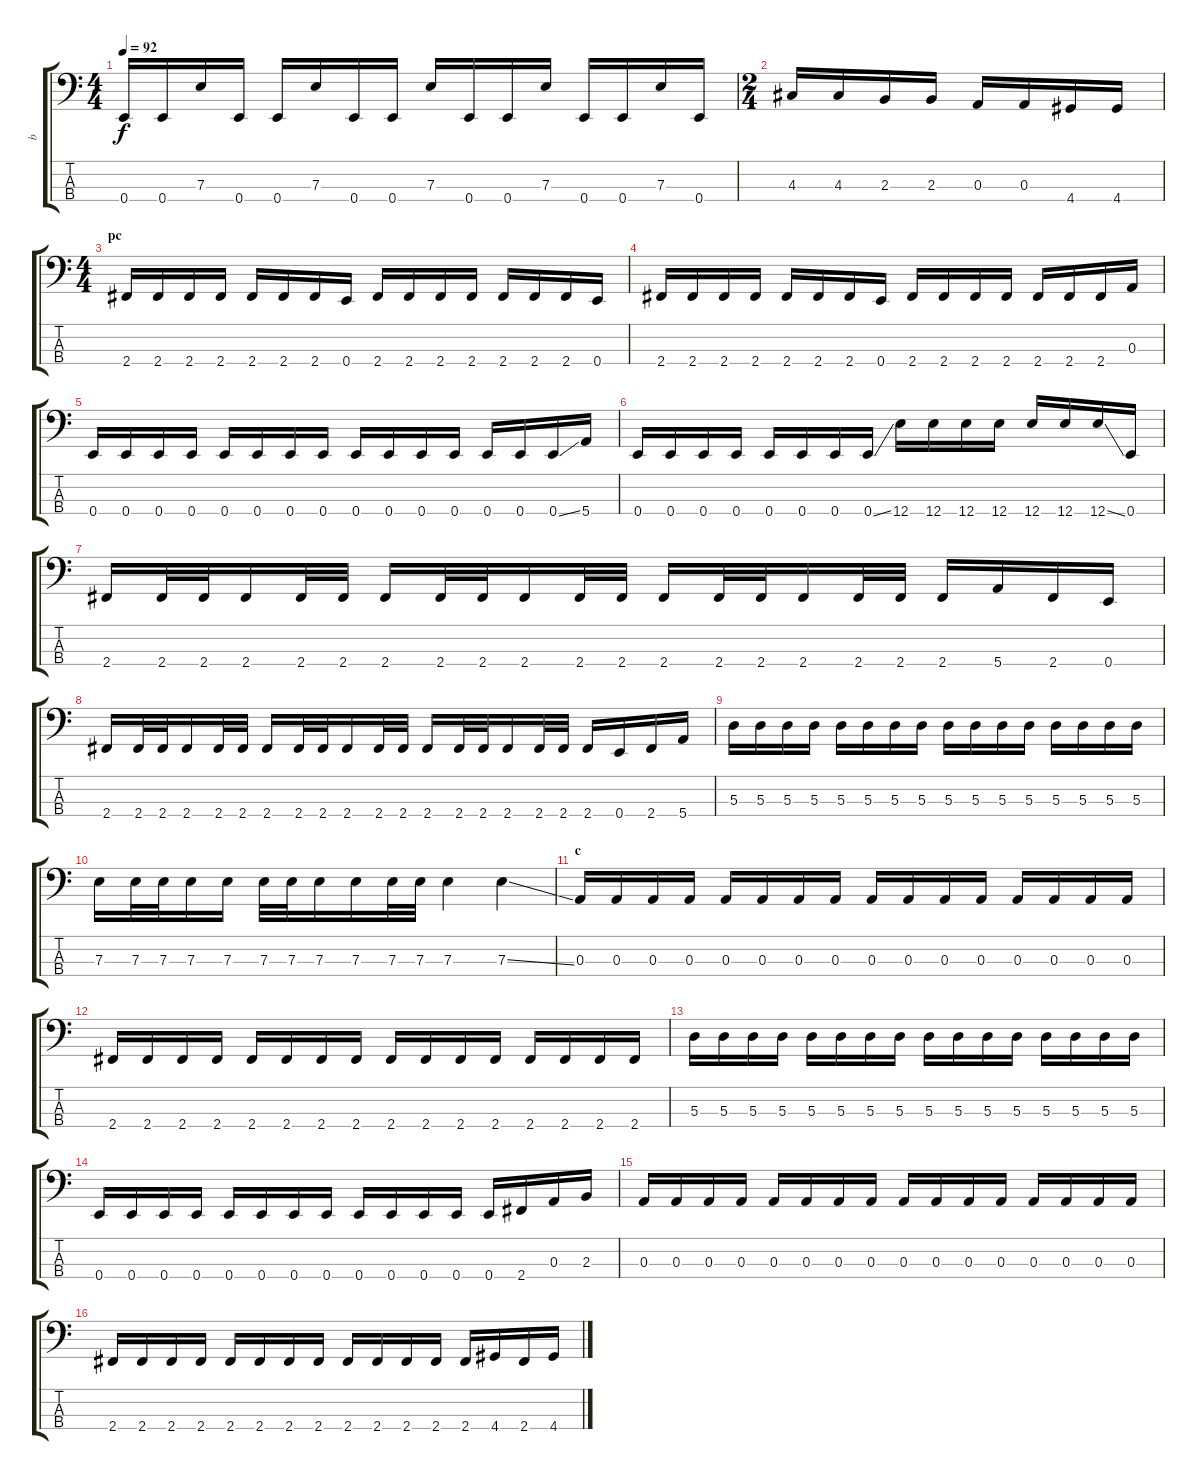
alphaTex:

\track ("b" "b") {instrument electricbasspick}
\staff {score tabs}
\tuning (G2 D2 A1 E1) {hide}
\ts (4 4)
\tempo 92
\clef f4
\ks c
0.4.16{dy f} 0.4.16 7.3.16 0.4.16 0.4.16 7.3.16 0.4.16 0.4.16 7.3.16 0.4.16 0.4.16 7.3.16 0.4.16 0.4.16 7.3.16 0.4.16 |
\ts (2 4)
4.3.16 4.3.16 2.3.16 2.3.16 0.3.16 0.3.16 4.4.16 4.4.16 |
\ts (4 4)
\section ("" "pc")
2.4.16 2.4.16 2.4.16 2.4.16 2.4.16 2.4.16 2.4.16 0.4.16 2.4.16 2.4.16 2.4.16 2.4.16 2.4.16 2.4.16 2.4.16 0.4.16 |
2.4.16 2.4.16 2.4.16 2.4.16 2.4.16 2.4.16 2.4.16 0.4.16 2.4.16 2.4.16 2.4.16 2.4.16 2.4.16 2.4.16 2.4.16 0.3.16 |
0.4.16 0.4.16 0.4.16 0.4.16 0.4.16 0.4.16 0.4.16 0.4.16 0.4.16 0.4.16 0.4.16 0.4.16 0.4.16 0.4.16 0.4{ss}.16 5.4.16 |
0.4.16 0.4.16 0.4.16 0.4.16 0.4.16 0.4.16 0.4.16 0.4{ss}.16 12.4.16 12.4.16 12.4.16 12.4.16 12.4.16 12.4.16 12.4{ss}.16 0.4.16 |
2.4.16 2.4.32 2.4.32 2.4.16 2.4.32 2.4.32 2.4.16 2.4.32 2.4.32 2.4.16 2.4.32 2.4.32 2.4.16 2.4.32 2.4.32 2.4.16 2.4.32 2.4.32 2.4.16 5.4.16 2.4.16 0.4.16 |
2.4.16 2.4.32 2.4.32 2.4.16 2.4.32 2.4.32 2.4.16 2.4.32 2.4.32 2.4.16 2.4.32 2.4.32 2.4.16 2.4.32 2.4.32 2.4.16 2.4.32 2.4.32 2.4.16 0.4.16 2.4.16 5.4.16 |
5.3.16 5.3.16 5.3.16 5.3.16 5.3.16 5.3.16 5.3.16 5.3.16 5.3.16 5.3.16 5.3.16 5.3.16 5.3.16 5.3.16 5.3.16 5.3.16 |
7.3.16 7.3.32 7.3.32 7.3.16 7.3.16 7.3.32 7.3.32 7.3.16 7.3.16 7.3.32 7.3.32 7.3.4 7.3{ss}.4 |
\section ("" "c")
0.3.16 0.3.16 0.3.16 0.3.16 0.3.16 0.3.16 0.3.16 0.3.16 0.3.16 0.3.16 0.3.16 0.3.16 0.3.16 0.3.16 0.3.16 0.3.16 |
2.4.16 2.4.16 2.4.16 2.4.16 2.4.16 2.4.16 2.4.16 2.4.16 2.4.16 2.4.16 2.4.16 2.4.16 2.4.16 2.4.16 2.4.16 2.4.16 |
5.3.16 5.3.16 5.3.16 5.3.16 5.3.16 5.3.16 5.3.16 5.3.16 5.3.16 5.3.16 5.3.16 5.3.16 5.3.16 5.3.16 5.3.16 5.3.16 |
0.4.16 0.4.16 0.4.16 0.4.16 0.4.16 0.4.16 0.4.16 0.4.16 0.4.16 0.4.16 0.4.16 0.4.16 0.4.16 2.4.16 0.3.16 2.3.16 |
0.3.16 0.3.16 0.3.16 0.3.16 0.3.16 0.3.16 0.3.16 0.3.16 0.3.16 0.3.16 0.3.16 0.3.16 0.3.16 0.3.16 0.3.16 0.3.16 |
2.4.16 2.4.16 2.4.16 2.4.16 2.4.16 2.4.16 2.4.16 2.4.16 2.4.16 2.4.16 2.4.16 2.4.16 2.4.16 4.4.16 2.4.16 4.4.16
